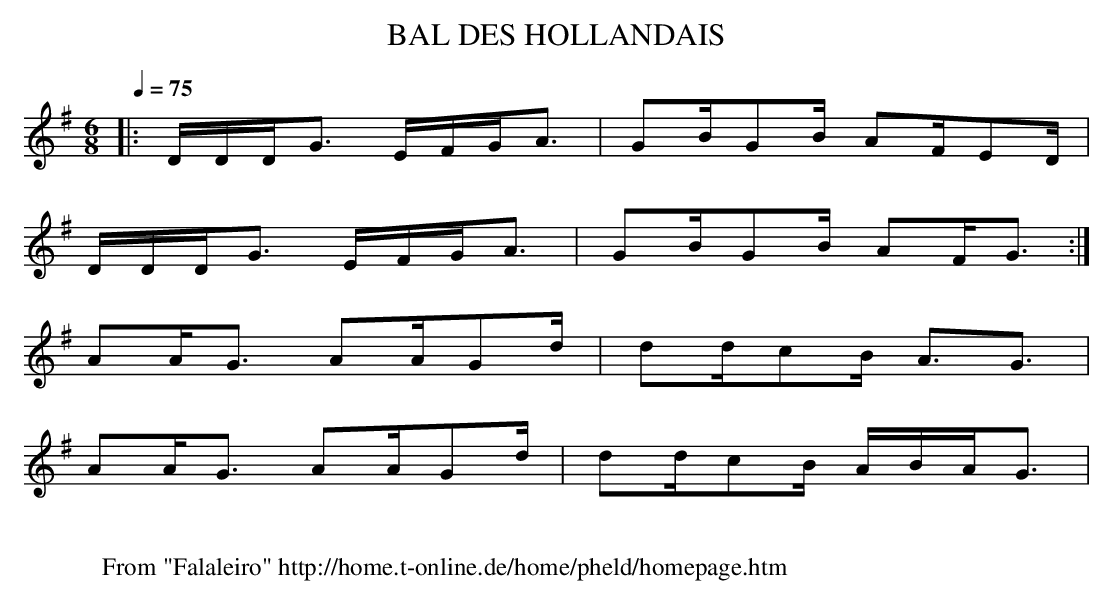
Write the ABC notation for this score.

X:1
T:BAL DES HOLLANDAIS
M:6/8
L:1/8
Q:1/4=75
K:G
|:D/2D/2D/2G3/2 E/2F/2G/2A3/2|GB/2GB/2 AF/2ED/2|
 D/2D/2D/2G3/2 E/2F/2G/2A3/2|GB/2GB/2 AF/2G3/2:|
AA/2G3/2 AA/2Gd/2|dd/2cB/2 A3/2G3/2|
AA/2G3/2 AA/2Gd/2|dd/2cB/2 A/2B/2A/2G3/2|
W:
W: From "Falaleiro" http://home.t-online.de/home/pheld/homepage.htm
